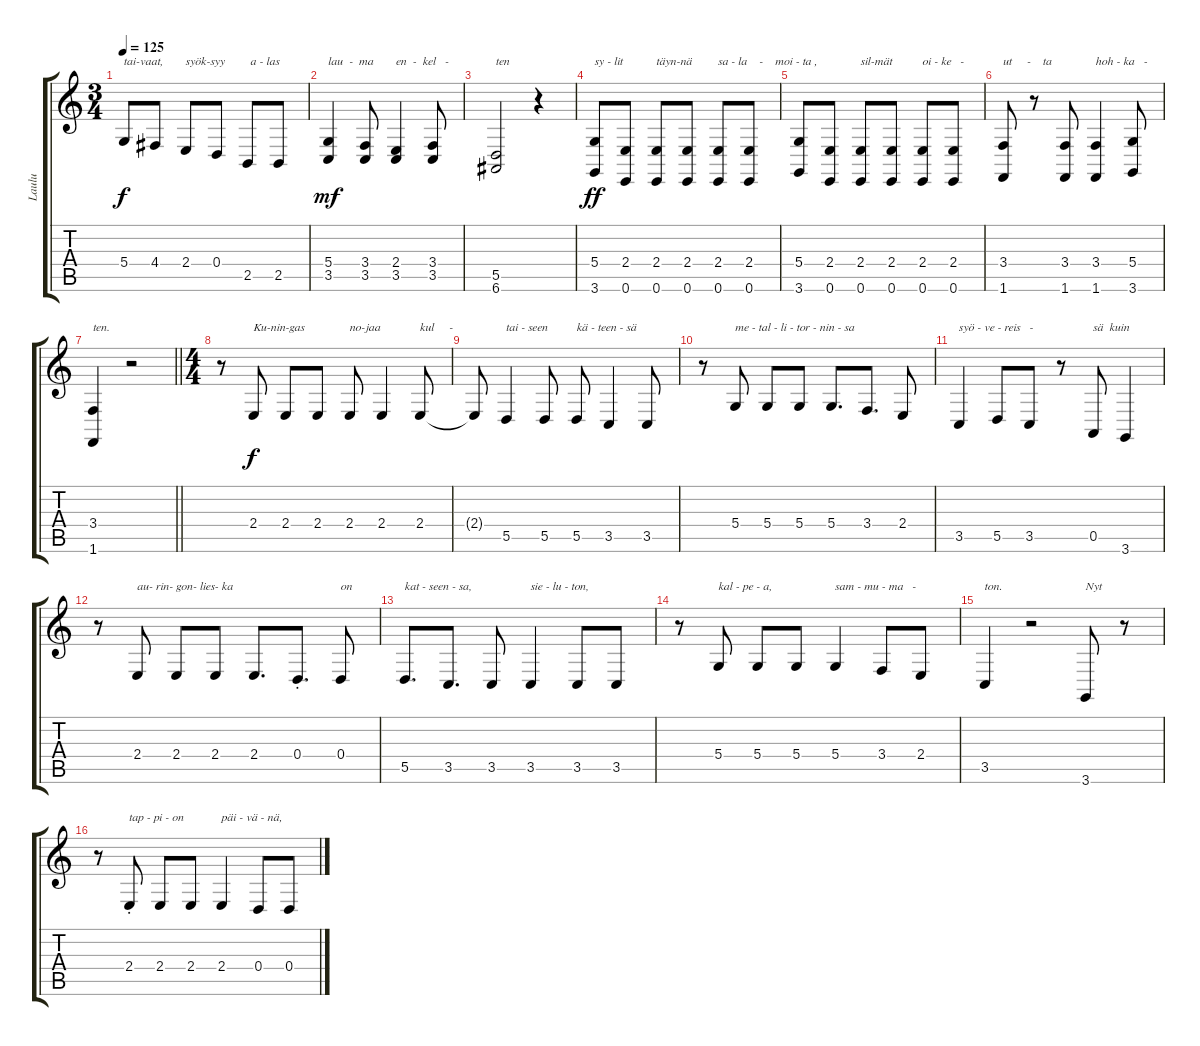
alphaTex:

\track ("Laulu" "Laulu") {instrument clarinet}
\staff {score tabs}
\tuning (E4 B3 G3 D3 A2 E2) {hide}
\ts (3 4)
\tempo 125
\clef g2
\ks c
5.4.8{txt "tai-vaat," dy f} 4.4.8 2.4.8{txt "syök-syy"} 0.4.8 2.5.8{txt " a - las"} 2.5.8 |
(5.4 3.5).4{txt "lau  -  ma" dy mf} (3.4 3.5).8 (2.4 3.5).4{txt "en  -  kel   -"} (3.4 3.5).8 |
(5.5 6.6).2{txt "ten"} r.4 |
(5.4 3.6).8{txt "sy - lit" dy ff instrument altosax} (2.4 0.6).8 (2.4 0.6).8{txt "täyn-nä"} (2.4 0.6).8 (2.4 0.6).8{txt "sa - la    -    moi - ta ,"} (2.4 0.6).8 |
(5.4 3.6).8 (2.4 0.6).8 (2.4 0.6).8{txt "sil-mät"} (2.4 0.6).8 (2.4 0.6).8{txt "oi - ke   -"} (2.4 0.6).8 |
(3.4 1.6).8{txt "ut     -    ta"} r.8 (3.4 1.6).8 (3.4 1.6).4{txt "hoh - ka   -"} (5.4 3.6).8 |
\barLineRight lightlight
(3.4 1.6).4{txt "ten."} r.2 |
\ts (4 4)
\section ("" "")
r.8{volume 13 balance 8 instrument clarinet} 2.4.8{txt "Ku-nin-gas" dy f} 2.4.8 2.4.8 2.4.8{txt "no-jaa"} 2.4.4 2.4.8{txt "kul     -"} |
2.4{t}.8 5.5.4{txt "tai - seen"} 5.5.8 5.5.8{txt "kä - teen - sä"} 3.5.4 3.5.8 |
r.8 5.4.8{txt "me - tal - li - tor - nin - sa"} 5.4.8 5.4.8 5.4.8{d} 3.4.8{d} 2.4.8 |
3.5.4{txt "syö - ve - reis   -"} 5.5.8 3.5.8 r.8 0.5.8{txt "sä  kuin"} 3.6.4 |
r.8 2.4.8{txt "au- rin- gon- lies- ka"} 2.4.8 2.4.8 2.4.8{d} 0.4{st}.8{d} 0.4.8{txt "on"} |
5.5.8{d txt "kat - seen - sa,"} 3.5.8{d} 3.5.8 3.5.4{txt "sie - lu - ton,"} 3.5.8 3.5.8 |
r.8 5.4.8{txt "kal - pe - a,"} 5.4.8 5.4.8 5.4.4{txt "sam - mu - ma   -"} 3.4.8 2.4.8 |
3.5.4{txt "ton."} r.2 3.6.8{txt "Nyt"} r.8 |
r.8 2.4{st}.8{txt "tap - pi - on"} 2.4.8 2.4.8 2.4.4{txt "päi - vä - nä,"} 0.4.8 0.4.8
